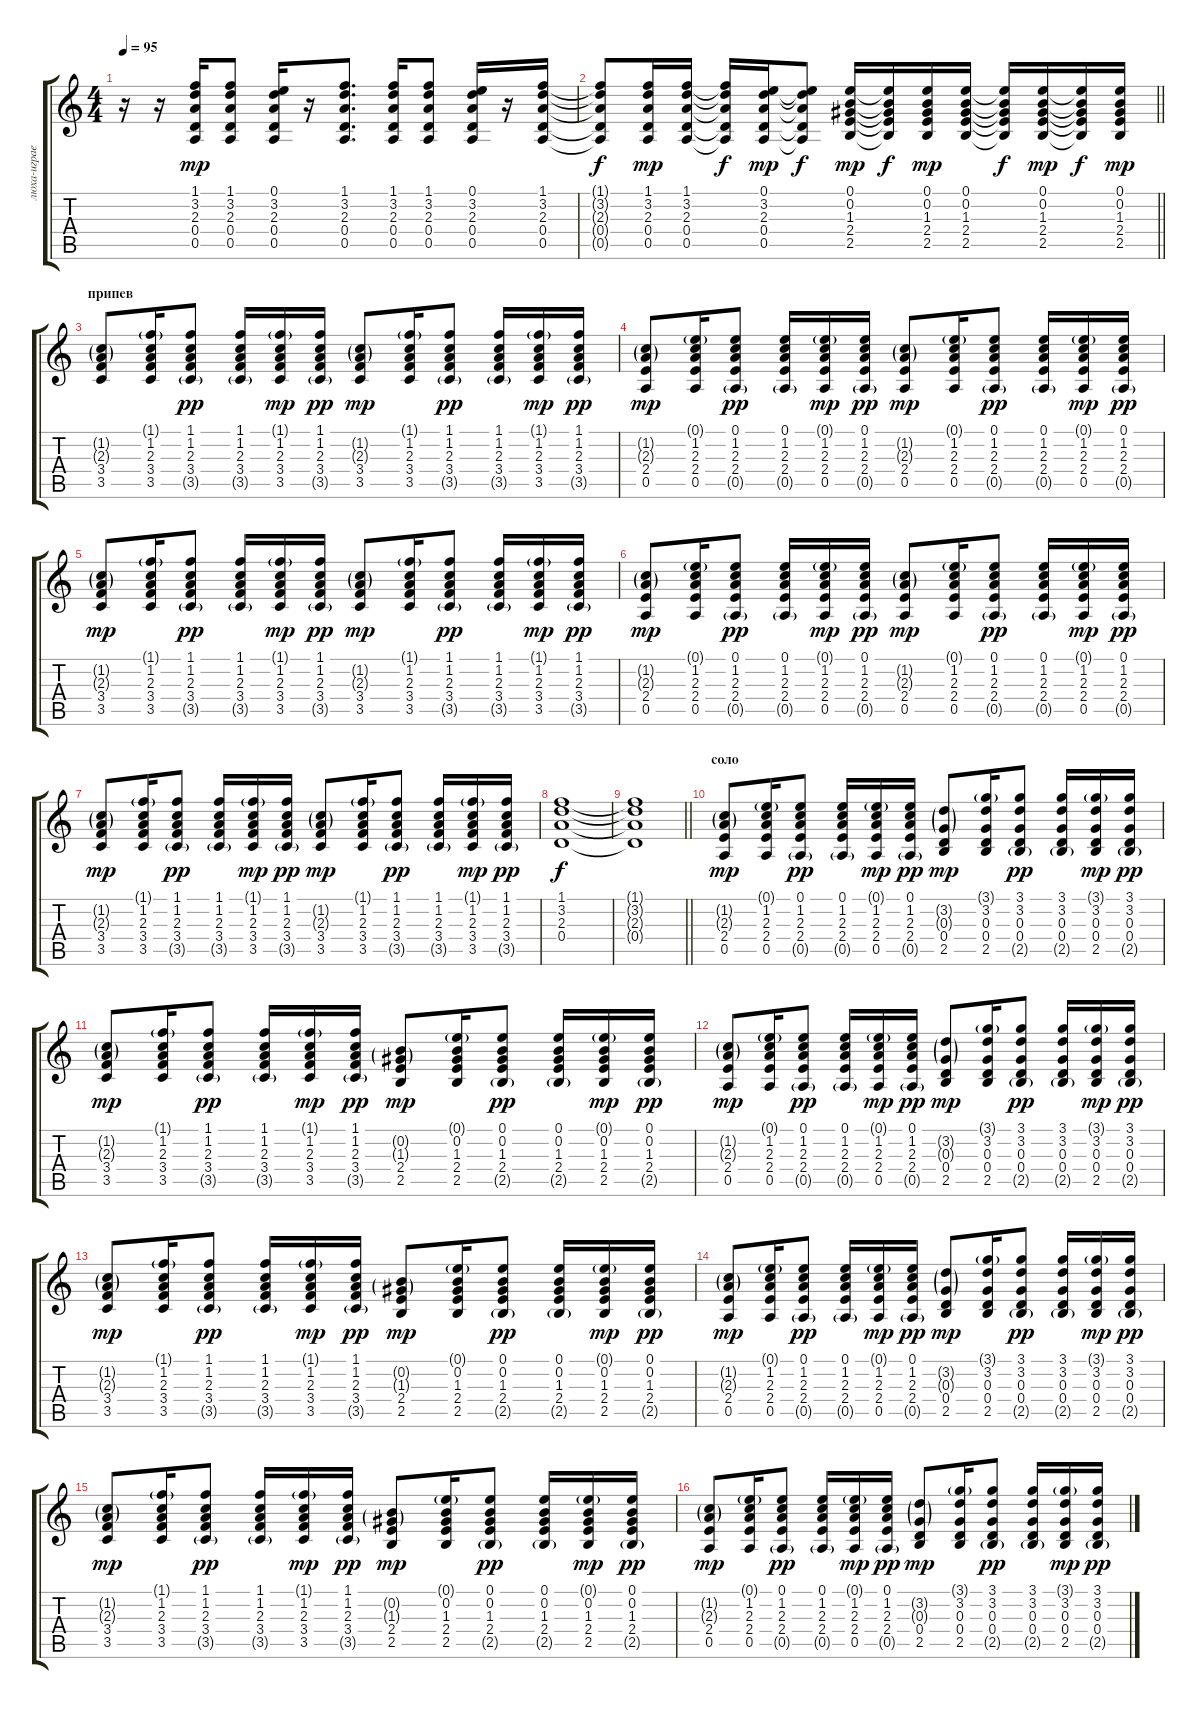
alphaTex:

\track ("люха-играет" "люха-играе") {instrument acousticguitarsteel}
\staff {score tabs}
\tuning (E4 B3 G3 D3 A2 E2) {hide}
\ts (4 4)
\tempo 95
\clef g2
\ks c
r.16{dy pp} r.16 (1.1 3.2 2.3 0.4 0.5).16{dy mp} (1.1 3.2 2.3 0.4 0.5).8 (0.1 3.2 2.3 0.4 0.5).16 r.16 (1.1 3.2 2.3 0.4 0.5).8{d} (1.1 3.2 2.3 0.4 0.5).16 (1.1 3.2 2.3 0.4 0.5).8 (0.1 3.2 2.3 0.4 0.5).16 r.16 (1.1 3.2 2.3 0.4 0.5).16 |
\barLineRight lightlight
(1.1{t} 3.2{t} 2.3{t} 0.4{t} 0.5{t}).8{dy f} (1.1 3.2 2.3 0.4 0.5).16{dy mp} (1.1 3.2 2.3 0.4 0.5).16 (1.1{t} 3.2{t} 2.3{t} 0.4{t} 0.5{t}).16{dy f} (0.1 3.2 2.3 0.4 0.5).16{dy mp} (0.1{t} 3.2{t} 2.3{t} 0.4{t} 0.5{t}).8{dy f} (0.1 0.2 1.3 2.4 2.5).16{dy mp} (0.1{t} 0.2{t} 1.3{t} 2.4{t} 2.5{t}).16{dy f} (0.1 0.2 1.3 2.4 2.5).16{dy mp} (0.1 0.2 1.3 2.4 2.5).16 (0.1{t} 0.2{t} 1.3{t} 2.4{t} 2.5{t}).16{dy f} (0.1 0.2 1.3 2.4 2.5).16{dy mp} (0.1{t} 0.2{t} 1.3{t} 2.4{t} 2.5{t}).16{dy f} (0.1 0.2 1.3 2.4 2.5).16{dy mp} |
\section ("" "припев")
(1.2{g} 2.3{g} 3.4 3.5).8 (1.1{g} 1.2 2.3 3.4 3.5).16 (1.1 1.2 2.3 3.4 3.5{g}).8{dy pp} (1.1 1.2 2.3 3.4 3.5{g}).16 (1.1{g} 1.2 2.3 3.4 3.5).16{dy mp} (1.1 1.2 2.3 3.4 3.5{g}).16{dy pp} (1.2{g} 2.3{g} 3.4 3.5).8{dy mp} (1.1{g} 1.2 2.3 3.4 3.5).16 (1.1 1.2 2.3 3.4 3.5{g}).8{dy pp} (1.1 1.2 2.3 3.4 3.5{g}).16 (1.1{g} 1.2 2.3 3.4 3.5).16{dy mp} (1.1 1.2 2.3 3.4 3.5{g}).16{dy pp} |
(1.2{g} 2.3{g} 2.4 0.5).8{dy mp} (0.1{g} 1.2 2.3 2.4 0.5).16 (0.1 1.2 2.3 2.4 0.5{g}).8{dy pp} (0.1 1.2 2.3 2.4 0.5{g}).16 (0.1{g} 1.2 2.3 2.4 0.5).16{dy mp} (0.1 1.2 2.3 2.4 0.5{g}).16{dy pp} (1.2{g} 2.3{g} 2.4 0.5).8{dy mp} (0.1{g} 1.2 2.3 2.4 0.5).16 (0.1 1.2 2.3 2.4 0.5{g}).8{dy pp} (0.1 1.2 2.3 2.4 0.5{g}).16 (0.1{g} 1.2 2.3 2.4 0.5).16{dy mp} (0.1 1.2 2.3 2.4 0.5{g}).16{dy pp} |
(1.2{g} 2.3{g} 3.4 3.5).8{dy mp} (1.1{g} 1.2 2.3 3.4 3.5).16 (1.1 1.2 2.3 3.4 3.5{g}).8{dy pp} (1.1 1.2 2.3 3.4 3.5{g}).16 (1.1{g} 1.2 2.3 3.4 3.5).16{dy mp} (1.1 1.2 2.3 3.4 3.5{g}).16{dy pp} (1.2{g} 2.3{g} 3.4 3.5).8{dy mp} (1.1{g} 1.2 2.3 3.4 3.5).16 (1.1 1.2 2.3 3.4 3.5{g}).8{dy pp} (1.1 1.2 2.3 3.4 3.5{g}).16 (1.1{g} 1.2 2.3 3.4 3.5).16{dy mp} (1.1 1.2 2.3 3.4 3.5{g}).16{dy pp} |
(1.2{g} 2.3{g} 2.4 0.5).8{dy mp} (0.1{g} 1.2 2.3 2.4 0.5).16 (0.1 1.2 2.3 2.4 0.5{g}).8{dy pp} (0.1 1.2 2.3 2.4 0.5{g}).16 (0.1{g} 1.2 2.3 2.4 0.5).16{dy mp} (0.1 1.2 2.3 2.4 0.5{g}).16{dy pp} (1.2{g} 2.3{g} 2.4 0.5).8{dy mp} (0.1{g} 1.2 2.3 2.4 0.5).16 (0.1 1.2 2.3 2.4 0.5{g}).8{dy pp} (0.1 1.2 2.3 2.4 0.5{g}).16 (0.1{g} 1.2 2.3 2.4 0.5).16{dy mp} (0.1 1.2 2.3 2.4 0.5{g}).16{dy pp} |
(1.2{g} 2.3{g} 3.4 3.5).8{dy mp} (1.1{g} 1.2 2.3 3.4 3.5).16 (1.1 1.2 2.3 3.4 3.5{g}).8{dy pp} (1.1 1.2 2.3 3.4 3.5{g}).16 (1.1{g} 1.2 2.3 3.4 3.5).16{dy mp} (1.1 1.2 2.3 3.4 3.5{g}).16{dy pp} (1.2{g} 2.3{g} 3.4 3.5).8{dy mp} (1.1{g} 1.2 2.3 3.4 3.5).16 (1.1 1.2 2.3 3.4 3.5{g}).8{dy pp} (1.1 1.2 2.3 3.4 3.5{g}).16 (1.1{g} 1.2 2.3 3.4 3.5).16{dy mp} (1.1 1.2 2.3 3.4 3.5{g}).16{dy pp} |
(1.1 3.2 2.3 0.4).1{dy f} |
\barLineRight lightlight
(1.1{t} 3.2{t} 2.3{t} 0.4{t}).1 |
\section ("" "соло")
(1.2{g} 2.3{g} 2.4 0.5).8{dy mp} (0.1{g} 1.2 2.3 2.4 0.5).16 (0.1 1.2 2.3 2.4 0.5{g}).8{dy pp} (0.1 1.2 2.3 2.4 0.5{g}).16 (0.1{g} 1.2 2.3 2.4 0.5).16{dy mp} (0.1 1.2 2.3 2.4 0.5{g}).16{dy pp} (3.2{g} 0.3{g} 0.4 2.5).8{dy mp} (3.1{g} 3.2 0.3 0.4 2.5).16 (3.1 3.2 0.3 0.4 2.5{g}).8{dy pp} (3.1 3.2 0.3 0.4 2.5{g}).16 (3.1{g} 3.2 0.3 0.4 2.5).16{dy mp} (3.1 3.2 0.3 0.4 2.5{g}).16{dy pp} |
(1.2{g} 2.3{g} 3.4 3.5).8{dy mp} (1.1{g} 1.2 2.3 3.4 3.5).16 (1.1 1.2 2.3 3.4 3.5{g}).8{dy pp} (1.1 1.2 2.3 3.4 3.5{g}).16 (1.1{g} 1.2 2.3 3.4 3.5).16{dy mp} (1.1 1.2 2.3 3.4 3.5{g}).16{dy pp} (0.2{g} 1.3{g} 2.4 2.5).8{dy mp} (0.1{g} 0.2 1.3 2.4 2.5).16 (0.1 0.2 1.3 2.4 2.5{g}).8{dy pp} (0.1 0.2 1.3 2.4 2.5{g}).16 (0.1{g} 0.2 1.3 2.4 2.5).16{dy mp} (0.1 0.2 1.3 2.4 2.5{g}).16{dy pp} |
(1.2{g} 2.3{g} 2.4 0.5).8{dy mp} (0.1{g} 1.2 2.3 2.4 0.5).16 (0.1 1.2 2.3 2.4 0.5{g}).8{dy pp} (0.1 1.2 2.3 2.4 0.5{g}).16 (0.1{g} 1.2 2.3 2.4 0.5).16{dy mp} (0.1 1.2 2.3 2.4 0.5{g}).16{dy pp} (3.2{g} 0.3{g} 0.4 2.5).8{dy mp} (3.1{g} 3.2 0.3 0.4 2.5).16 (3.1 3.2 0.3 0.4 2.5{g}).8{dy pp} (3.1 3.2 0.3 0.4 2.5{g}).16 (3.1{g} 3.2 0.3 0.4 2.5).16{dy mp} (3.1 3.2 0.3 0.4 2.5{g}).16{dy pp} |
(1.2{g} 2.3{g} 3.4 3.5).8{dy mp} (1.1{g} 1.2 2.3 3.4 3.5).16 (1.1 1.2 2.3 3.4 3.5{g}).8{dy pp} (1.1 1.2 2.3 3.4 3.5{g}).16 (1.1{g} 1.2 2.3 3.4 3.5).16{dy mp} (1.1 1.2 2.3 3.4 3.5{g}).16{dy pp} (0.2{g} 1.3{g} 2.4 2.5).8{dy mp} (0.1{g} 0.2 1.3 2.4 2.5).16 (0.1 0.2 1.3 2.4 2.5{g}).8{dy pp} (0.1 0.2 1.3 2.4 2.5{g}).16 (0.1{g} 0.2 1.3 2.4 2.5).16{dy mp} (0.1 0.2 1.3 2.4 2.5{g}).16{dy pp} |
(1.2{g} 2.3{g} 2.4 0.5).8{dy mp} (0.1{g} 1.2 2.3 2.4 0.5).16 (0.1 1.2 2.3 2.4 0.5{g}).8{dy pp} (0.1 1.2 2.3 2.4 0.5{g}).16 (0.1{g} 1.2 2.3 2.4 0.5).16{dy mp} (0.1 1.2 2.3 2.4 0.5{g}).16{dy pp} (3.2{g} 0.3{g} 0.4 2.5).8{dy mp} (3.1{g} 3.2 0.3 0.4 2.5).16 (3.1 3.2 0.3 0.4 2.5{g}).8{dy pp} (3.1 3.2 0.3 0.4 2.5{g}).16 (3.1{g} 3.2 0.3 0.4 2.5).16{dy mp} (3.1 3.2 0.3 0.4 2.5{g}).16{dy pp} |
(1.2{g} 2.3{g} 3.4 3.5).8{dy mp} (1.1{g} 1.2 2.3 3.4 3.5).16 (1.1 1.2 2.3 3.4 3.5{g}).8{dy pp} (1.1 1.2 2.3 3.4 3.5{g}).16 (1.1{g} 1.2 2.3 3.4 3.5).16{dy mp} (1.1 1.2 2.3 3.4 3.5{g}).16{dy pp} (0.2{g} 1.3{g} 2.4 2.5).8{dy mp} (0.1{g} 0.2 1.3 2.4 2.5).16 (0.1 0.2 1.3 2.4 2.5{g}).8{dy pp} (0.1 0.2 1.3 2.4 2.5{g}).16 (0.1{g} 0.2 1.3 2.4 2.5).16{dy mp} (0.1 0.2 1.3 2.4 2.5{g}).16{dy pp} |
(1.2{g} 2.3{g} 2.4 0.5).8{dy mp} (0.1{g} 1.2 2.3 2.4 0.5).16 (0.1 1.2 2.3 2.4 0.5{g}).8{dy pp} (0.1 1.2 2.3 2.4 0.5{g}).16 (0.1{g} 1.2 2.3 2.4 0.5).16{dy mp} (0.1 1.2 2.3 2.4 0.5{g}).16{dy pp} (3.2{g} 0.3{g} 0.4 2.5).8{dy mp} (3.1{g} 3.2 0.3 0.4 2.5).16 (3.1 3.2 0.3 0.4 2.5{g}).8{dy pp} (3.1 3.2 0.3 0.4 2.5{g}).16 (3.1{g} 3.2 0.3 0.4 2.5).16{dy mp} (3.1 3.2 0.3 0.4 2.5{g}).16{dy pp}
